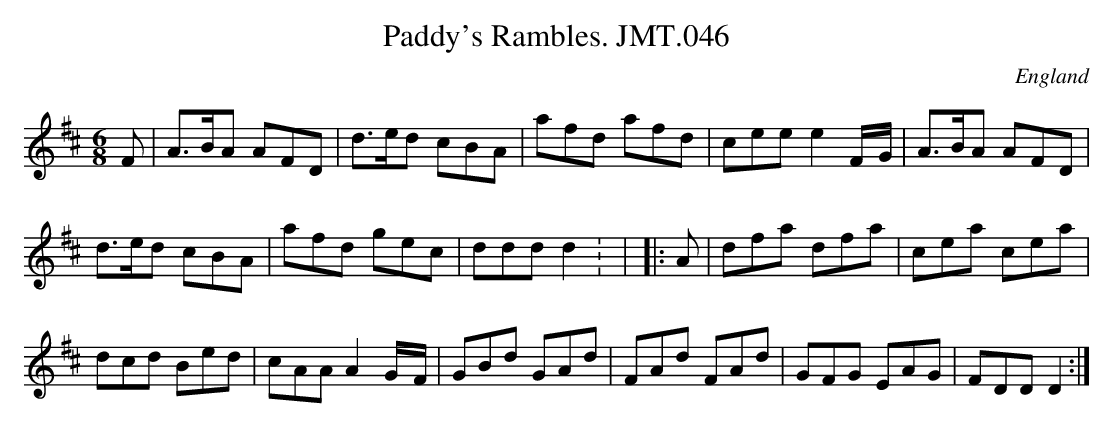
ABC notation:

X:1
T:Paddy's Rambles. JMT.046
M:6/8
L:1/8
O:England
K:D
F|A>BA AFD|d>ed cBA|afd afd|ceee2F/-G/|A>BA AFD|!d>ed cBA|afd gec|dddd2:
|
|:A|dfa dfa|cea cea|!dcd Bed|cAAA2G/-F/|GBd GAd|FAd FAd|GFG EAG|FDDD2:|]
